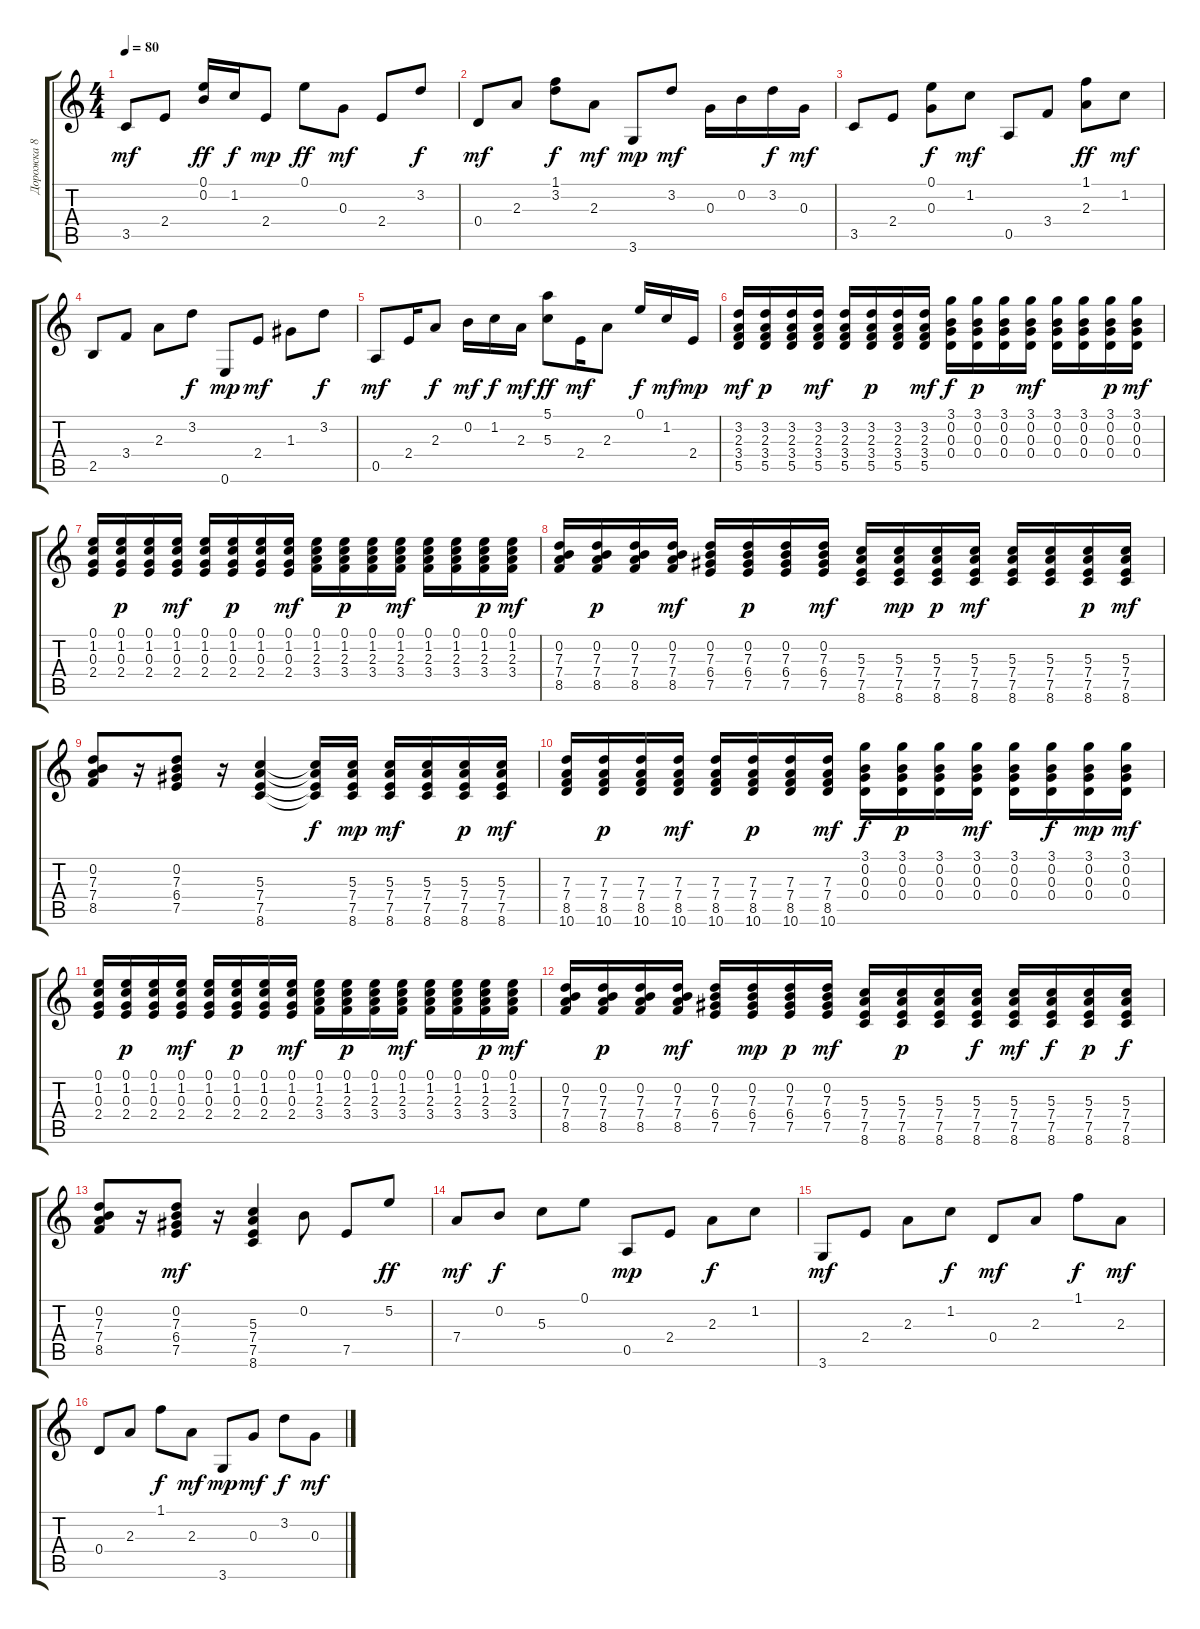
\track ("Дорожка 8" "Дорожка 8") {instrument acousticguitarnylon}
\staff {score tabs}
\tuning (E4 B3 G3 D3 A2 E2) {hide}
\ts (4 4)
\tempo 80
\clef g2
\ks c
3.5.8{dy mf} 2.4.8 (0.1 0.2).16{dy ff} 1.2.16{dy f} 2.4.8{dy mp} 0.1.8{dy ff} 0.3.8{dy mf} 2.4.8 3.2.8{dy f} |
0.4.8{dy mf} 2.3.8 (1.1 3.2).8{dy f} 2.3.8{dy mf} 3.6.8{dy mp} 3.2.8{dy mf} 0.3.16 0.2.16 3.2.16{dy f} 0.3.16{dy mf} |
3.5.8 2.4.8 (0.1 0.3).8{dy f} 1.2.8{dy mf} 0.5.8 3.4.8 (1.1 2.3).8{dy ff} 1.2.8{dy mf} |
2.5.8 3.4.8 2.3.8 3.2.8{dy f} 0.6.8{dy mp} 2.4.8{dy mf} 1.3.8 3.2.8{dy f} |
0.5.8{dy mf} 2.4.16 2.3.8{dy f} 0.2.16{dy mf} 1.2.16{dy f} 2.3.16{dy mf} (5.1 5.3).8{dy ff} 2.4.16{dy mf} 2.3.8 0.1.16{dy f} 1.2.16{dy mf} 2.4.16{dy mp} |
(3.2 2.3 3.4 5.5).16{dy mf} (3.2 2.3 3.4 5.5).16{dy p} (3.2 2.3 3.4 5.5).16 (3.2 2.3 3.4 5.5).16{dy mf} (3.2 2.3 3.4 5.5).16 (3.2 2.3 3.4 5.5).16{dy p} (3.2 2.3 3.4 5.5).16 (3.2 2.3 3.4 5.5).16{dy mf} (3.1 0.2 0.3 0.4).16{dy f} (3.1 0.2 0.3 0.4).16{dy p} (3.1 0.2 0.3 0.4).16 (3.1 0.2 0.3 0.4).16{dy mf} (3.1 0.2 0.3 0.4).16 (3.1 0.2 0.3 0.4).16 (3.1 0.2 0.3 0.4).16{dy p} (3.1 0.2 0.3 0.4).16{dy mf} |
(0.1 1.2 0.3 2.4).16 (0.1 1.2 0.3 2.4).16{dy p} (0.1 1.2 0.3 2.4).16 (0.1 1.2 0.3 2.4).16{dy mf} (0.1 1.2 0.3 2.4).16 (0.1 1.2 0.3 2.4).16{dy p} (0.1 1.2 0.3 2.4).16 (0.1 1.2 0.3 2.4).16{dy mf} (0.1 1.2 2.3 3.4).16 (0.1 1.2 2.3 3.4).16{dy p} (0.1 1.2 2.3 3.4).16 (0.1 1.2 2.3 3.4).16{dy mf} (0.1 1.2 2.3 3.4).16 (0.1 1.2 2.3 3.4).16 (0.1 1.2 2.3 3.4).16{dy p} (0.1 1.2 2.3 3.4).16{dy mf} |
(0.2 7.3 7.4 8.5).16 (0.2 7.3 7.4 8.5).16{dy p} (0.2 7.3 7.4 8.5).16 (0.2 7.3 7.4 8.5).16{dy mf} (0.2 7.3 6.4 7.5).16 (0.2 7.3 6.4 7.5).16{dy p} (0.2 7.3 6.4 7.5).16 (0.2 7.3 6.4 7.5).16{dy mf} (5.3 7.4 7.5 8.6).16 (5.3 7.4 7.5 8.6).16{dy mp} (5.3 7.4 7.5 8.6).16{dy p} (5.3 7.4 7.5 8.6).16{dy mf} (5.3 7.4 7.5 8.6).16 (5.3 7.4 7.5 8.6).16 (5.3 7.4 7.5 8.6).16{dy p} (5.3 7.4 7.5 8.6).16{dy mf} |
(0.2 7.3 7.4 8.5).8 r.16 (0.2 7.3 6.4 7.5).8 r.16 (5.3 7.4 7.5 8.6).4 (5.3{t} 7.4{t} 7.5{t} 8.6{t}).16{dy f} (5.3 7.4 7.5 8.6).16{dy mp} (5.3 7.4 7.5 8.6).16{dy mf} (5.3 7.4 7.5 8.6).16 (5.3 7.4 7.5 8.6).16{dy p} (5.3 7.4 7.5 8.6).16{dy mf} |
(7.3 7.4 8.5 10.6).16 (7.3 7.4 8.5 10.6).16{dy p} (7.3 7.4 8.5 10.6).16 (7.3 7.4 8.5 10.6).16{dy mf} (7.3 7.4 8.5 10.6).16 (7.3 7.4 8.5 10.6).16{dy p} (7.3 7.4 8.5 10.6).16 (7.3 7.4 8.5 10.6).16{dy mf} (3.1 0.2 0.3 0.4).16{dy f} (3.1 0.2 0.3 0.4).16{dy p} (3.1 0.2 0.3 0.4).16 (3.1 0.2 0.3 0.4).16{dy mf} (3.1 0.2 0.3 0.4).16 (3.1 0.2 0.3 0.4).16{dy f} (3.1 0.2 0.3 0.4).16{dy mp} (3.1 0.2 0.3 0.4).16{dy mf} |
(0.1 1.2 0.3 2.4).16 (0.1 1.2 0.3 2.4).16{dy p} (0.1 1.2 0.3 2.4).16 (0.1 1.2 0.3 2.4).16{dy mf} (0.1 1.2 0.3 2.4).16 (0.1 1.2 0.3 2.4).16{dy p} (0.1 1.2 0.3 2.4).16 (0.1 1.2 0.3 2.4).16{dy mf} (0.1 1.2 2.3 3.4).16 (0.1 1.2 2.3 3.4).16{dy p} (0.1 1.2 2.3 3.4).16 (0.1 1.2 2.3 3.4).16{dy mf} (0.1 1.2 2.3 3.4).16 (0.1 1.2 2.3 3.4).16 (0.1 1.2 2.3 3.4).16{dy p} (0.1 1.2 2.3 3.4).16{dy mf} |
(0.2 7.3 7.4 8.5).16 (0.2 7.3 7.4 8.5).16{dy p} (0.2 7.3 7.4 8.5).16 (0.2 7.3 7.4 8.5).16{dy mf} (0.2 7.3 6.4 7.5).16 (0.2 7.3 6.4 7.5).16{dy mp} (0.2 7.3 6.4 7.5).16{dy p} (0.2 7.3 6.4 7.5).16{dy mf} (5.3 7.4 7.5 8.6).16 (5.3 7.4 7.5 8.6).16{dy p} (5.3 7.4 7.5 8.6).16 (5.3 7.4 7.5 8.6).16{dy f} (5.3 7.4 7.5 8.6).16{dy mf} (5.3 7.4 7.5 8.6).16{dy f} (5.3 7.4 7.5 8.6).16{dy p} (5.3 7.4 7.5 8.6).16{dy f} |
(0.2 7.3 7.4 8.5).8 r.16 (0.2 7.3 6.4 7.5).8{dy mf} r.16 (5.3 7.4 7.5 8.6).4 0.2.8 7.5.8 5.2.8{dy ff} |
7.4.8{dy mf} 0.2.8{dy f} 5.3.8 0.1.8 0.5.8{dy mp} 2.4.8 2.3.8{dy f} 1.2.8 |
3.6.8{dy mf} 2.4.8 2.3.8 1.2.8{dy f} 0.4.8{dy mf} 2.3.8 1.1.8{dy f} 2.3.8{dy mf} |
0.4.8 2.3.8 1.1.8{dy f} 2.3.8{dy mf} 3.6.8{dy mp} 0.3.8{dy mf} 3.2.8{dy f} 0.3.8{dy mf}
